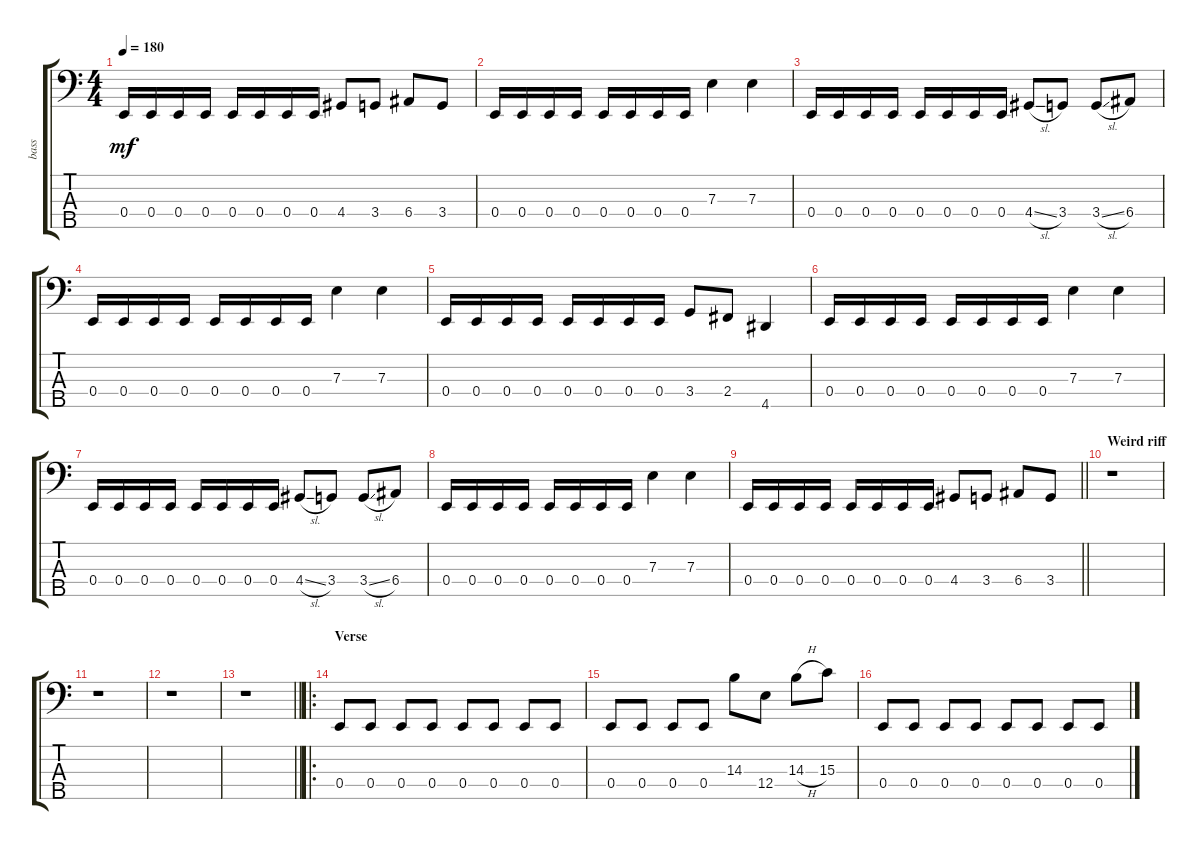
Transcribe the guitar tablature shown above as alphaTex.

\track ("bass" "bass") {instrument electricbassfinger}
\staff {score tabs}
\tuning (G2 D2 A1 E1 B0) {hide}
\ts (4 4)
\tempo 180
\clef f4
\ks c
0.4.16{dy mf} 0.4.16 0.4.16 0.4.16 0.4.16 0.4.16 0.4.16 0.4.16 4.4.8 3.4.8 6.4.8 3.4.8 |
0.4.16 0.4.16 0.4.16 0.4.16 0.4.16 0.4.16 0.4.16 0.4.16 7.3.4 7.3.4 |
0.4.16 0.4.16 0.4.16 0.4.16 0.4.16 0.4.16 0.4.16 0.4.16 4.4{sl}.8 3.4.8 3.4{sl}.8 6.4.8 |
0.4.16 0.4.16 0.4.16 0.4.16 0.4.16 0.4.16 0.4.16 0.4.16 7.3.4 7.3.4 |
0.4.16 0.4.16 0.4.16 0.4.16 0.4.16 0.4.16 0.4.16 0.4.16 3.4.8 2.4.8 4.5.4 |
0.4.16 0.4.16 0.4.16 0.4.16 0.4.16 0.4.16 0.4.16 0.4.16 7.3.4 7.3.4 |
0.4.16 0.4.16 0.4.16 0.4.16 0.4.16 0.4.16 0.4.16 0.4.16 4.4{sl}.8 3.4.8 3.4{sl}.8 6.4.8 |
0.4.16 0.4.16 0.4.16 0.4.16 0.4.16 0.4.16 0.4.16 0.4.16 7.3.4 7.3.4 |
\barLineRight lightlight
0.4.16 0.4.16 0.4.16 0.4.16 0.4.16 0.4.16 0.4.16 0.4.16 4.4.8 3.4.8 6.4.8 3.4.8 |
\section ("" "Weird riff")
r.1 |
r.1 |
r.1 |
\barLineRight lightlight
r.1 |
\ro
\section ("" "Verse")
0.4.8 0.4.8 0.4.8 0.4.8 0.4.8 0.4.8 0.4.8 0.4.8 |
0.4.8 0.4.8 0.4.8 0.4.8 14.3.8 12.4.8 14.3{h}.8 15.3.8 |
0.4.8 0.4.8 0.4.8 0.4.8 0.4.8 0.4.8 0.4.8 0.4.8
